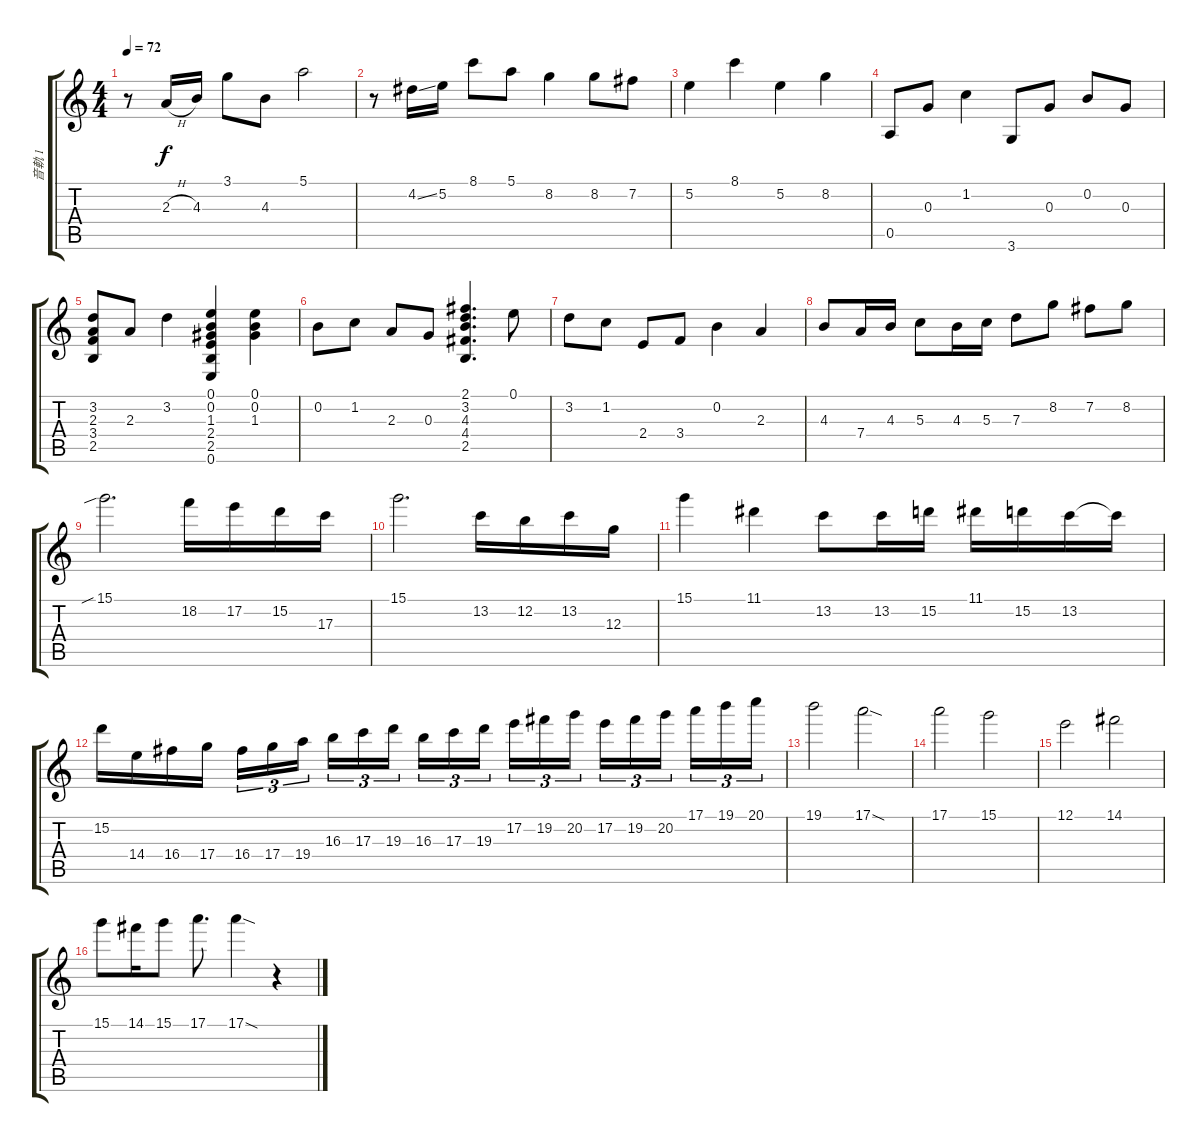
\track ("音軌 1" "音軌 1") {instrument electricguitarjazz}
\staff {score tabs}
\tuning (E4 B3 G3 D3 A2 E2) {hide}
\ts (4 4)
\tempo 72
\clef g2
\ks c
r.8{dy f instrument electricguitarjazz} 2.3{h}.16 4.3.16 3.1.8 4.3.8 5.1.2 |
r.8 4.2{ss}.16 5.2.16 8.1.8 5.1.8 8.2.4 8.2.8 7.2.8 |
5.2.4 8.1.4 5.2.4 8.2.4 |
0.5.8 0.3.8 1.2.4 3.6.8 0.3.8 0.2.8 0.3.8 |
(3.2 2.3 3.4 2.5).8 2.3.8 3.2.4 (0.1 0.2 1.3 2.4 2.5 0.6).4 (0.1 0.2 1.3).4 |
0.2.8 1.2.8 2.3.8 0.3.8 (2.1 3.2 4.3 4.4 2.5).4{d} 0.1.8 |
3.2.8 1.2.8 2.4.8 3.4.8 0.2.4 2.3.4 |
4.3.8{instrument overdrivenguitar} 7.4.16 4.3.16 5.3.8 4.3.16 5.3.16 7.3.8 8.2.8 7.2.8 8.2.8 |
15.1{sib}.2{d} 18.2.16 17.2.16 15.2.16 17.3.16 |
15.1.2{d} 13.2.16 12.2.16 13.2.16 12.3.16 |
15.1.4 11.1.4 13.2.8 13.2.16 15.2.16 11.1.16 15.2.16 13.2.16 13.2{t}.16 |
15.2.16 14.4.16 16.4.16 17.4.16 16.4.16{tu (3 2)} 17.4.16{tu (3 2)} 19.4.16{tu (3 2) beam splitsecondary} 16.3.16{tu (3 2)} 17.3.16{tu (3 2)} 19.3.16{tu (3 2)} 16.3.16{tu (3 2)} 17.3.16{tu (3 2)} 19.3.16{tu (3 2) beam splitsecondary} 17.2.16{tu (3 2)} 19.2.16{tu (3 2)} 20.2.16{tu (3 2)} 17.2.16{tu (3 2)} 19.2.16{tu (3 2)} 20.2.16{tu (3 2) beam splitsecondary} 17.1.16{tu (3 2)} 19.1.16{tu (3 2)} 20.1.16{tu (3 2)} |
19.1.2 17.1{sod}.2 |
17.1.2 15.1.2 |
12.1.2 14.1.2 |
15.1.8 14.1.16 15.1.8 17.1.8{d} 17.1{sod}.4 r.4
